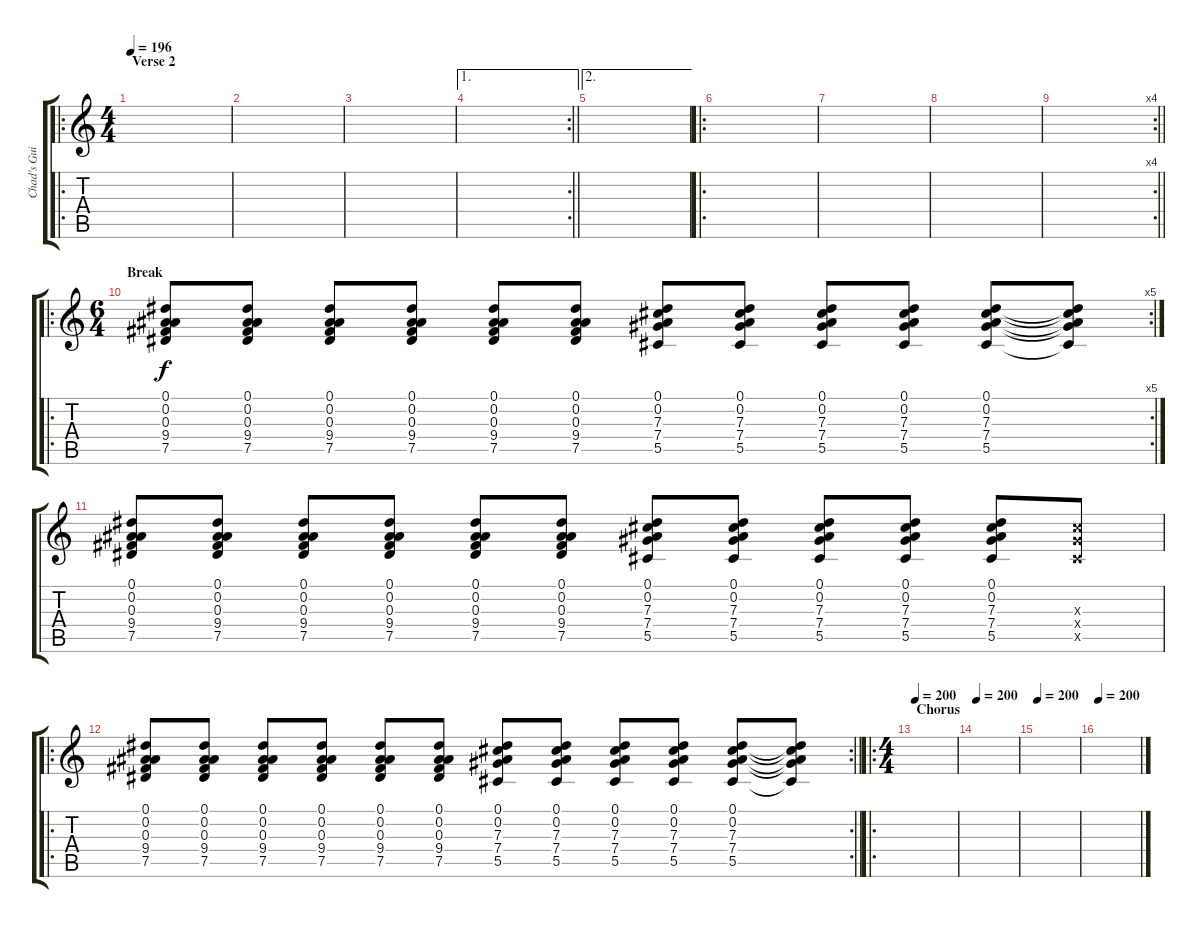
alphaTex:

\track ("Chad's Guitar" "Chad's Gui") {instrument overdrivenguitar}
\staff {score tabs}
\tuning (Eb4 Bb3 Gb3 Db3 Ab2 Eb2) {hide}
\ro
\ts (4 4)
\section ("" "Verse 2")
\tempo 196
\clef g2
\ks c
|
|
|
\ae 1
\rc 2
\barLineRight lightlight
|
\ae 2
|
\ro
|
|
|
\rc 4
\barLineRight lightlight
|
\ro
\rc 5
\ts (6 4)
\section ("" "Break")
(0.1 0.2 0.3 9.4 7.5).8 (0.1 0.2 0.3 9.4 7.5).8 (0.1 0.2 0.3 9.4 7.5).8 (0.1 0.2 0.3 9.4 7.5).8 (0.1 0.2 0.3 9.4 7.5).8 (0.1 0.2 0.3 9.4 7.5).8 (0.1 0.2 7.3 7.4 5.5).8 (0.1 0.2 7.3 7.4 5.5).8 (0.1 0.2 7.3 7.4 5.5).8 (0.1 0.2 7.3 7.4 5.5).8 (0.1 0.2 7.3 7.4 5.5).8 (0.1{t} 0.2{t} 7.3{t} 7.4{t} 5.5{t}).8 |
(0.1 0.2 0.3 9.4 7.5).8 (0.1 0.2 0.3 9.4 7.5).8 (0.1 0.2 0.3 9.4 7.5).8 (0.1 0.2 0.3 9.4 7.5).8 (0.1 0.2 0.3 9.4 7.5).8 (0.1 0.2 0.3 9.4 7.5).8 (0.1 0.2 7.3 7.4 5.5).8 (0.1 0.2 7.3 7.4 5.5).8 (0.1 0.2 7.3 7.4 5.5).8 (0.1 0.2 7.3 7.4 5.5).8 (0.1 0.2 7.3 7.4 5.5).8 (7.3{x} 7.4{x} 5.5{x}).8 |
\ro
\rc 2
\barLineRight lightlight
(0.1 0.2 0.3 9.4 7.5).8 (0.1 0.2 0.3 9.4 7.5).8 (0.1 0.2 0.3 9.4 7.5).8 (0.1 0.2 0.3 9.4 7.5).8 (0.1 0.2 0.3 9.4 7.5).8 (0.1 0.2 0.3 9.4 7.5).8 (0.1 0.2 7.3 7.4 5.5).8 (0.1 0.2 7.3 7.4 5.5).8 (0.1 0.2 7.3 7.4 5.5).8 (0.1 0.2 7.3 7.4 5.5).8 (0.1 0.2 7.3 7.4 5.5).8 (0.1{t} 0.2{t} 7.3{t} 7.4{t} 5.5{t}).8 |
\ro
\ts (4 4)
\section ("" "Chorus")
\tempo 200
|
\tempo 200
|
\tempo 200
|
\tempo 200
